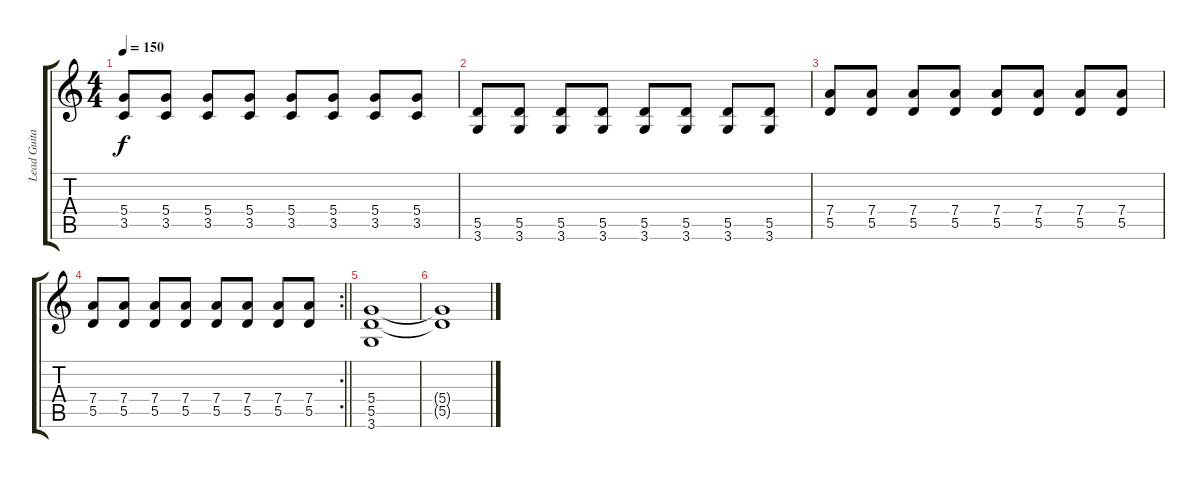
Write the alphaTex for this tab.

\track ("Lead Guitar" "Lead Guita") {instrument electricguitarclean}
\staff {score tabs}
\tuning (E4 B3 G3 D3 A2 E2) {hide}
\ts (4 4)
\tempo 150
\clef g2
\ks c
(5.4 3.5).8{dy f} (5.4 3.5).8 (5.4 3.5).8 (5.4 3.5).8 (5.4 3.5).8 (5.4 3.5).8 (5.4 3.5).8 (5.4 3.5).8 |
(5.5 3.6).8 (5.5 3.6).8 (5.5 3.6).8 (5.5 3.6).8 (5.5 3.6).8 (5.5 3.6).8 (5.5 3.6).8 (5.5 3.6).8 |
(7.4 5.5).8 (7.4 5.5).8 (7.4 5.5).8 (7.4 5.5).8 (7.4 5.5).8 (7.4 5.5).8 (7.4 5.5).8 (7.4 5.5).8 |
\rc 2
\barLineRight lightlight
(7.4 5.5).8 (7.4 5.5).8 (7.4 5.5).8 (7.4 5.5).8 (7.4 5.5).8 (7.4 5.5).8 (7.4 5.5).8 (7.4 5.5).8 |
(5.4 5.5 3.6).1 |
(5.4{t} 5.5{t}).1
